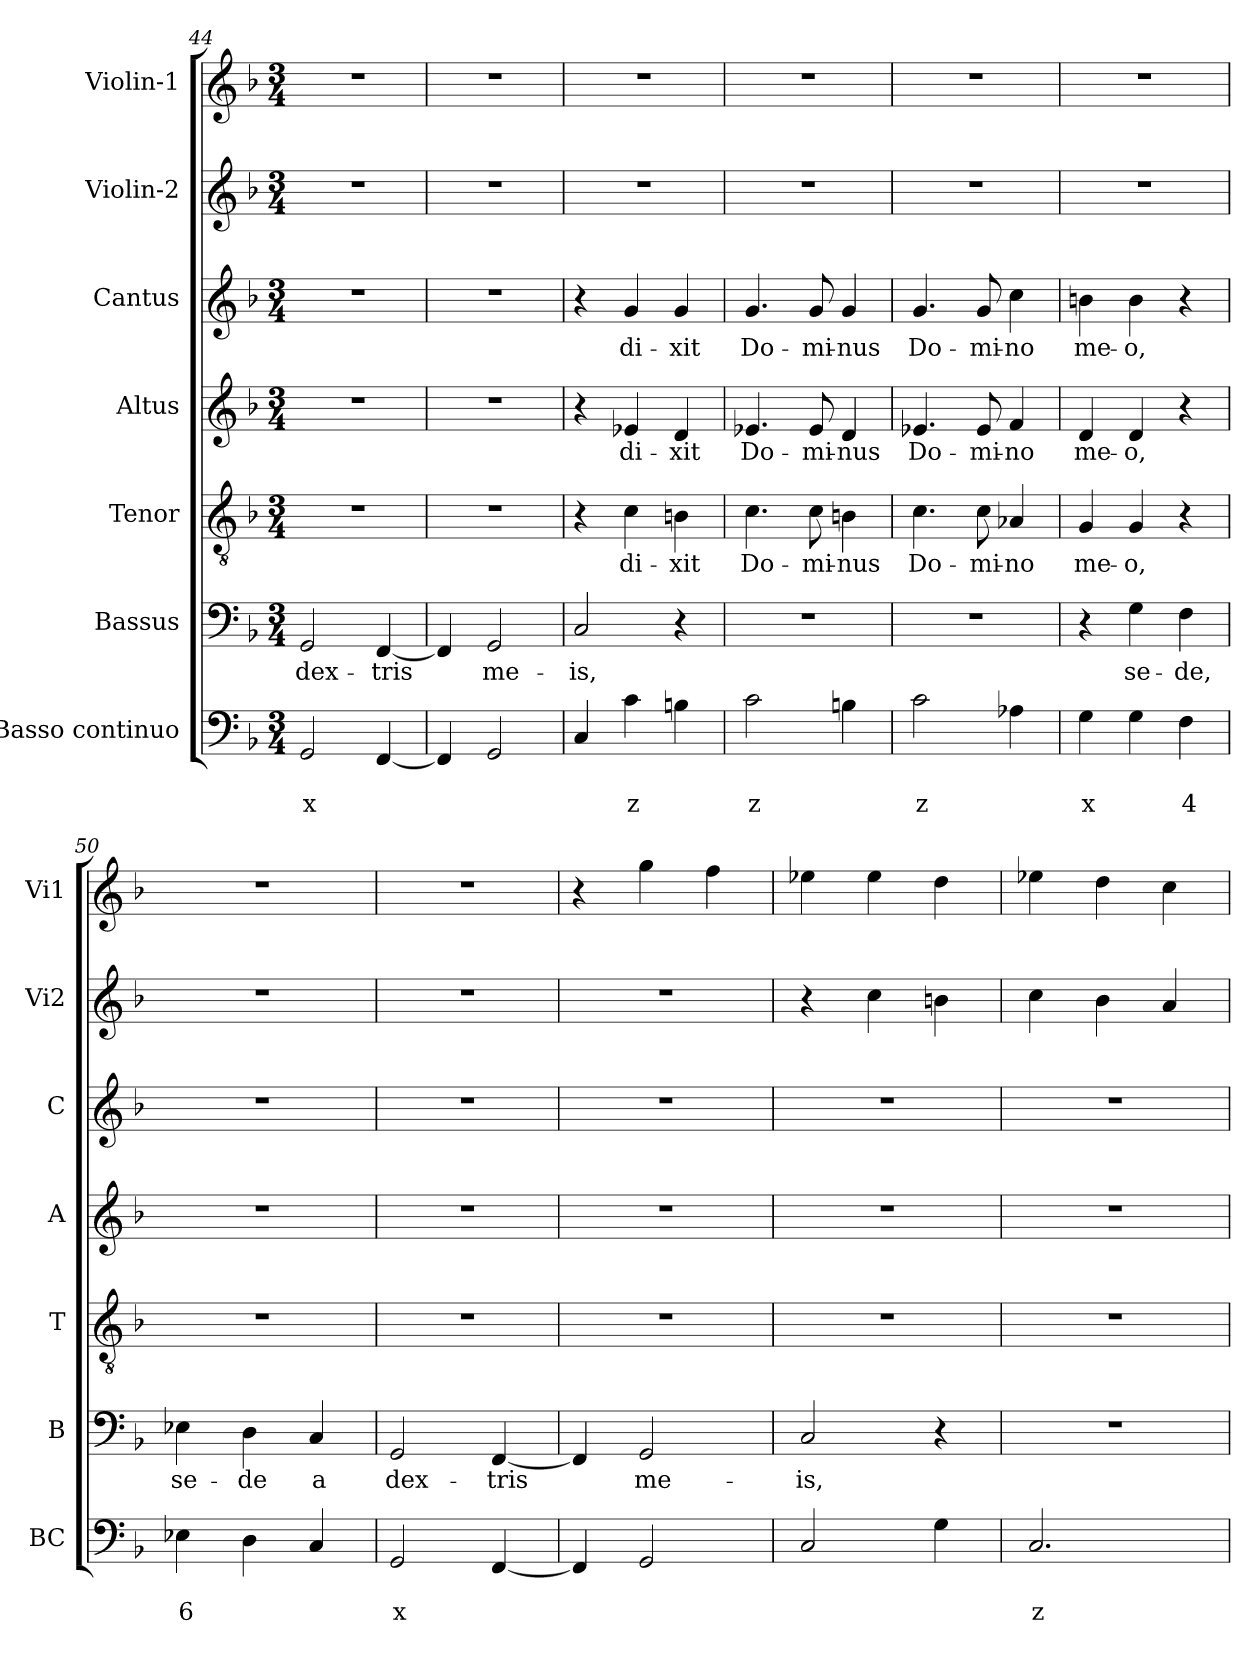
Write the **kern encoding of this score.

**kern	**text	**text	**kern	**text	**kern	**text	**kern	**text	**kern	**text	**kern	**kern
*part7	*part7	*part7	*part6	*part6	*part5	*part5	*part4	*part4	*part3	*part3	*part2	*part1
*staff7	*staff7	*staff7	*staff6	*staff6	*staff5	*staff5	*staff4	*staff4	*staff3	*staff3	*staff2	*staff1
*I"Basso continuo	*	*	*I"Bassus	*	*I"Tenor	*	*I"Altus	*	*I"Cantus	*	*I"Violin-2	*I"Violin-1
*I'BC	*	*	*I'B	*	*I'T	*	*I'A	*	*I'C	*	*I'Vi2	*I'Vi1
*clefF4	*	*	*clefF4	*	*clefGv2	*	*clefG2	*	*clefG2	*	*clefG2	*clefG2
*k[b-]	*	*	*k[b-]	*	*k[b-]	*	*k[b-]	*	*k[b-]	*	*k[b-]	*k[b-]
*F:	*	*	*F:	*	*F:	*	*F:	*	*F:	*	*F:	*F:
*M3/4	*	*	*M3/4	*	*M3/4	*	*M3/4	*	*M3/4	*	*M3/4	*M3/4
=44	=44	=44	=44	=44	=44	=44	=44	=44	=44	=44	=44	=44
!	!	!LO:LY:b	!	!LO:LY:b	!	!	!	!	!	!	!	!
2GG/	.	x	2GG/	dex-	2.r	.	2.r	.	2.r	.	2.r	2.r
!	!	!	!	!LO:LY:b	!	!	!	!	!	!	!	!
[4FF/	.	.	[4FF/	-tris	.	.	.	.	.	.	.	.
=45	=45	=45	=45	=45	=45	=45	=45	=45	=45	=45	=45	=45
4FF/]	.	.	4FF/]	.	2.r	.	2.r	.	2.r	.	2.r	2.r
!	!	!	!	!LO:LY:b	!	!	!	!	!	!	!	!
2GG/	.	.	2GG/	me-	.	.	.	.	.	.	.	.
=46	=46	=46	=46	=46	=46	=46	=46	=46	=46	=46	=46	=46
!	!	!	!	!LO:LY:b	!	!	!	!	!	!	!	!
4C/	.	.	2C/	-is,	4r	.	4r	.	4r	.	2.r	2.r
!	!	!LO:LY:b	!	!	!	!LO:LY:b	!	!LO:LY:b	!	!LO:LY:b	!	!
4c\	.	z	.	.	4c\	di-	4e-X/	di-	4g/	di-	.	.
!	!	!	!	!	!	!LO:LY:b	!	!LO:LY:b	!	!LO:LY:b	!	!
4Bn\	.	.	4r	.	4Bn\	-xit	4d/	-xit	4g/	-xit	.	.
=47	=47	=47	=47	=47	=47	=47	=47	=47	=47	=47	=47	=47
!	!	!LO:LY:b	!	!	!	!LO:LY:b	!	!LO:LY:b	!	!LO:LY:b	!	!
2c\	.	z	2.r	.	4.c\	Do-	4.e-X/	Do-	4.g/	Do-	2.r	2.r
!	!	!	!	!	!	!LO:LY:b	!	!LO:LY:b	!	!LO:LY:b	!	!
.	.	.	.	.	8c\	-mi-	8e-/	-mi-	8g/	-mi-	.	.
!	!	!	!	!	!	!LO:LY:b	!	!LO:LY:b	!	!LO:LY:b	!	!
4Bn\	.	.	.	.	4Bn\	-nus	4d/	-nus	4g/	-nus	.	.
=48	=48	=48	=48	=48	=48	=48	=48	=48	=48	=48	=48	=48
!	!	!LO:LY:b	!	!	!	!LO:LY:b	!	!LO:LY:b	!	!LO:LY:b	!	!
2c\	.	z	2.r	.	4.c\	Do-	4.e-X/	Do-	4.g/	Do-	2.r	2.r
!	!	!	!	!	!	!LO:LY:b	!	!LO:LY:b	!	!LO:LY:b	!	!
.	.	.	.	.	8c\	-mi-	8e-/	-mi-	8g/	-mi-	.	.
!	!	!	!	!	!	!LO:LY:b	!	!LO:LY:b	!	!LO:LY:b	!	!
4A-X\	.	.	.	.	4A-X/	-no	4f/	-no	4cc\	-no	.	.
=49	=49	=49	=49	=49	=49	=49	=49	=49	=49	=49	=49	=49
!	!	!LO:LY:b	!	!	!	!LO:LY:b	!	!LO:LY:b	!	!LO:LY:b	!	!
4G\	.	x	4r	.	4G/	me-	4d/	me-	4bn\	me-	2.r	2.r
!	!	!	!	!LO:LY:b	!	!LO:LY:b	!	!LO:LY:b	!	!LO:LY:b	!	!
4G\	.	.	4G\	se-	4G/	-o,	4d/	-o,	4b\	-o,	.	.
!	!	!LO:LY:b	!	!LO:LY:b	!	!	!	!	!	!	!	!
4F\	.	4	4F\	-de,	4r	.	4r	.	4r	.	.	.
!!LO:PB:g=z
=50	=50	=50	=50	=50	=50	=50	=50	=50	=50	=50	=50	=50
!	!	!LO:LY:b	!	!LO:LY:b	!	!	!	!	!	!	!	!
4E-X\	.	6	4E-X\	se-	2.r	.	2.r	.	2.r	.	2.r	2.r
!	!	!	!	!LO:LY:b	!	!	!	!	!	!	!	!
4D\	.	.	4D\	-de	.	.	.	.	.	.	.	.
!	!	!	!	!LO:LY:b	!	!	!	!	!	!	!	!
4C/	.	.	4C/	a	.	.	.	.	.	.	.	.
=51	=51	=51	=51	=51	=51	=51	=51	=51	=51	=51	=51	=51
!	!	!LO:LY:b	!	!LO:LY:b	!	!	!	!	!	!	!	!
2GG/	.	x	2GG/	dex-	2.r	.	2.r	.	2.r	.	2.r	2.r
!	!	!	!	!LO:LY:b	!	!	!	!	!	!	!	!
[4FF/	.	.	[4FF/	-tris	.	.	.	.	.	.	.	.
=52	=52	=52	=52	=52	=52	=52	=52	=52	=52	=52	=52	=52
4FF/]	.	.	4FF/]	.	2.r	.	2.r	.	2.r	.	2.r	4r
!	!	!	!	!LO:LY:b	!	!	!	!	!	!	!	!
2GG/	.	.	2GG/	me-	.	.	.	.	.	.	.	4gg\
.	.	.	.	.	.	.	.	.	.	.	.	4ff\
=53	=53	=53	=53	=53	=53	=53	=53	=53	=53	=53	=53	=53
!	!	!	!	!LO:LY:b	!	!	!	!	!	!	!	!
2C/	.	.	2C/	-is,	2.r	.	2.r	.	2.r	.	4r	4ee-X\
.	.	.	.	.	.	.	.	.	.	.	4cc\	4ee-\
4G\	.	.	4r	.	.	.	.	.	.	.	4bn\	4dd\
=54	=54	=54	=54	=54	=54	=54	=54	=54	=54	=54	=54	=54
!	!	!LO:LY:b	!	!	!	!	!	!	!	!	!	!
2.C/	.	z	2.r	.	2.r	.	2.r	.	2.r	.	4cc\	4ee-X\
.	.	.	.	.	.	.	.	.	.	.	4b-\	4dd\
.	.	.	.	.	.	.	.	.	.	.	4a/	4cc\
=	=	=	=	=	=	=	=	=	=	=	=	=
*-	*-	*-	*-	*-	*-	*-	*-	*-	*-	*-	*-	*-
